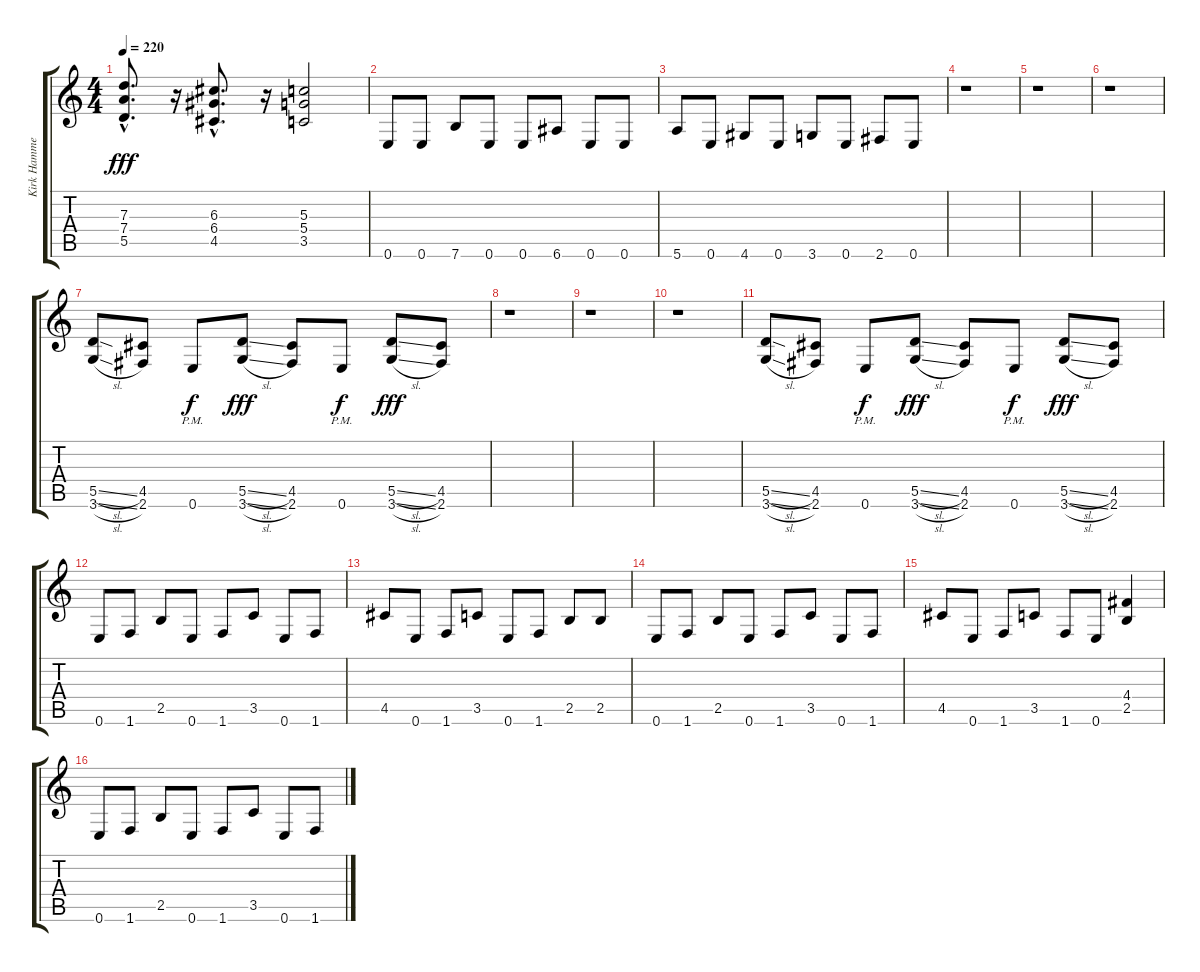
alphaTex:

\track ("Kirk Hammet" "Kirk Hamme") {instrument distortionguitar}
\staff {score tabs}
\tuning (E4 B3 G3 D3 A2 E2) {hide}
\ts (4 4)
\tempo 220
\clef g2
\ks c
(7.3{hac} 7.4{hac} 5.5{hac}).8{d dy fff} r.16 (6.3{hac} 6.4{hac} 4.5{hac}).8{d} r.16 (5.3 5.4 3.5).2 |
0.6.8 0.6.8 7.6.8 0.6.8 0.6.8 6.6.8 0.6.8 0.6.8 |
5.6.8 0.6.8 4.6.8 0.6.8 3.6.8 0.6.8 2.6.8 0.6.8 |
r.1 |
r.1 |
r.1 |
(5.5{sl} 3.6{sl}).8 (4.5 2.6).8 0.6{pm}.8{dy f} (5.5{sl} 3.6{sl}).8{dy fff} (4.5 2.6).8 0.6{pm}.8{dy f} (5.5{sl} 3.6{sl}).8{dy fff} (4.5 2.6).8 |
r.1 |
r.1 |
r.1 |
(5.5{sl} 3.6{sl}).8 (4.5 2.6).8 0.6{pm}.8{dy f} (5.5{sl} 3.6{sl}).8{dy fff} (4.5 2.6).8 0.6{pm}.8{dy f} (5.5{sl} 3.6{sl}).8{dy fff} (4.5 2.6).8 |
0.6.8 1.6.8 2.5.8 0.6.8 1.6.8 3.5.8 0.6.8 1.6.8 |
4.5.8 0.6.8 1.6.8 3.5.8 0.6.8 1.6.8 2.5.8 2.5.8 |
0.6.8 1.6.8 2.5.8 0.6.8 1.6.8 3.5.8 0.6.8 1.6.8 |
4.5.8 0.6.8 1.6.8 3.5.8 1.6.8 0.6.8 (4.4 2.5).4 |
0.6.8 1.6.8 2.5.8 0.6.8 1.6.8 3.5.8 0.6.8 1.6.8
